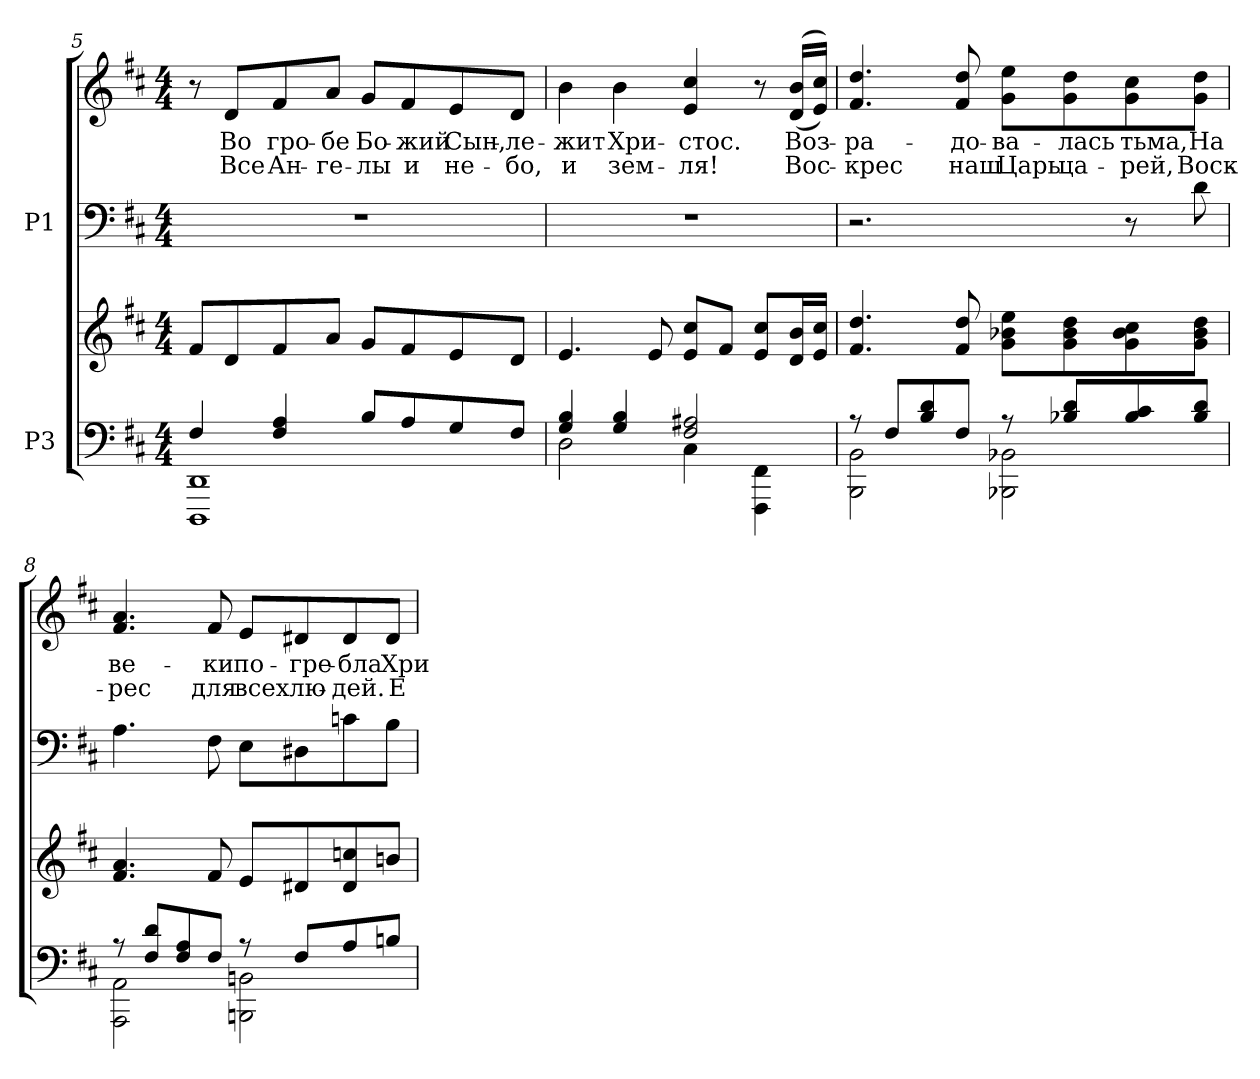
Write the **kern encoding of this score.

**kern	**kern	**kern	**kern	**text	**text
*part2	*part2	*part1	*part1	*part1	*part1
*staff4	*staff3	*staff2	*staff1	*staff1	*staff1
*I"P3	*	*I"P1	*	*	*
!!LO:PB:g=z
*clefF4	*clefG2	*clefF4	*clefG2	*	*
*k[f#c#]	*k[f#c#]	*k[f#c#]	*k[f#c#]	*	*
*D:	*D:	*D:	*D:	*	*
*M4/4	*M4/4	*M4/4	*M4/4	*	*
=5	=5	=5	=5	=5	=5
*^	*	*	*	*	*
4F#i/	1DDDi 1DDi	8f#i/L	1r	8r	.	.
!	!	!	!	!	!LO:LY:b:color=#000000	!LO:LY:b:color=#000000
.	.	8di/	.	8di/L	Во	Все
!	!	!	!	!	!LO:LY:b:color=#000000	!LO:LY:b:color=#000000
4F#i/ 4Ai	.	8f#i/	.	8f#i/	гро-	Ан-
!	!	!	!	!	!LO:LY:b:color=#000000	!LO:LY:b:color=#000000
.	.	8ai/J	.	8ai/J	-бе	-ге-
!	!	!	!	!	!LO:LY:b:color=#000000	!LO:LY:b:color=#000000
8Bi/L	.	8gi/L	.	8gi/L	Бо-	-лы
!	!	!	!	!	!LO:LY:b:color=#000000	!LO:LY:b:color=#000000
8Ai/	.	8f#i/	.	8f#i/	-жий	и
!	!	!	!	!	!LO:LY:b:color=#000000	!LO:LY:b:color=#000000
8Gi/	.	8ei/	.	8ei/	Сын,-	не-
!	!	!	!	!	!LO:LY:b:color=#000000	!LO:LY:b:color=#000000
8F#i/J	.	8di/J	.	8di/J	-ле-	-бо,
=6	=6	=6	=6	=6	=6	=6
!	!	!	!	!	!LO:LY:b:color=#000000	!LO:LY:b:color=#000000
4Gi/ 4Bi	2Di\	4.ei/	1r	4bi\	-жит	и
!	!	!	!	!	!LO:LY:b:color=#000000	!LO:LY:b:color=#000000
4Gi/ 4Bi	.	.	.	4bi\	Хри-	зем-
.	.	8ei/	.	.	.	.
!	!	!	!	!	!LO:LY:b:color=#000000	!LO:LY:b:color=#000000
2F#i/ 2A#Xi	4C#i\	8ei/ 8cc#iL	.	4ei/ 4cc#i	-стос.	-ля!
.	.	8f#i/J	.	.	.	.
.	4FFF#i\ 4FF#i	8ei/ 8cc#iL	.	8r	.	.
!	!	!	!	!	!LO:LY:b:color=#000000	!LO:LY:b:color=#000000
.	.	16di/ 16biL	.	((16di/ 16biLL	Воз-	Вос-
.	.	16ei/ 16cc#iJJ	.	16ei/ 16cc#iJJ))	.	.
=7	=7	=7	=7	=7	=7	=7
!	!	!	!	!	!LO:LY:b:color=#000000	!LO:LY:b:color=#000000
8r	2BBBi\ 2BBi	4.f#i/ 4.ddi	2.r	4.f#i/ 4.ddi	-ра-	-крес
8F#i/L	.	.	.	.	.	.
8Bi/ 8di	.	.	.	.	.	.
!	!	!	!	!	!LO:LY:b:color=#000000	!LO:LY:b:color=#000000
8F#i/J	.	8f#i/ 8ddi	.	8f#i/ 8ddi	-до-	наш
!	!	!	!	!	!LO:LY:b:color=#000000	!LO:LY:b:color=#000000
8r	2BBB-Xi\ 2BB-Xi	8gi\ 8b-Xi 8eeiL	.	8gi\ 8eeiL	-ва-	Царь
!	!	!	!	!	!LO:LY:b:color=#000000	!LO:LY:b:color=#000000
8B-Xi/ 8diL	.	8gi\ 8b-i 8ddi	.	8gi\ 8ddi	-лась	ца-
!	!	!	!	!	!LO:LY:b:color=#000000	!LO:LY:b:color=#000000
8B-i/ 8c#i	.	8gi\ 8b-i 8cc#i	8r	8gi\ 8cc#i	тьма,	-рей,
!	!	!	!	!	!LO:LY:b:color=#000000	!LO:LY:b:color=#000000
8B-i/ 8diJ	.	8gi\ 8b-i 8ddiJ	8di\	8gi\ 8ddiJ	На	Воск-
!!LO:LB:g=z
=8	=8	=8	=8	=8	=8	=8
!	!	!	!	!	!LO:LY:b:color=#000000	!LO:LY:b:color=#000000
8r	2AAAi\ 2AAi	4.f#i/ 4.ai	4.Ai\	4.f#i/ 4.ai	ве-	-рес
8F#i/ 8diL	.	.	.	.	.	.
8F#i/ 8Ai	.	.	.	.	.	.
!	!	!	!	!	!LO:LY:b:color=#000000	!LO:LY:b:color=#000000
8F#i/J	.	8f#i/	8F#i\	8f#i/	-ки	для
!	!	!	!	!	!LO:LY:b:color=#000000	!LO:LY:b:color=#000000
8r	2BBBni\ 2BBni	8ei/L	8Ei\L	8ei/L	по-	всех
!	!	!	!	!	!LO:LY:b:color=#000000	!LO:LY:b:color=#000000
8F#i/L	.	8d#Xi/	8D#Xi\	8d#Xi/	-гре-	лю-
!	!	!	!	!	!LO:LY:b:color=#000000	!LO:LY:b:color=#000000
8Ai/	.	8d#i/ 8ccni	8cni\	8d#i/	-бла	-дей.
!	!	!	!	!	!LO:LY:b:color=#000000	!LO:LY:b:color=#000000
8Bni/J	.	8bni/J	8Bi\J	8d#i/J	Хри-	Е-
*v	*v	*	*	*	*	*
=	=	=	=	=	=
*-	*-	*-	*-	*-	*-
